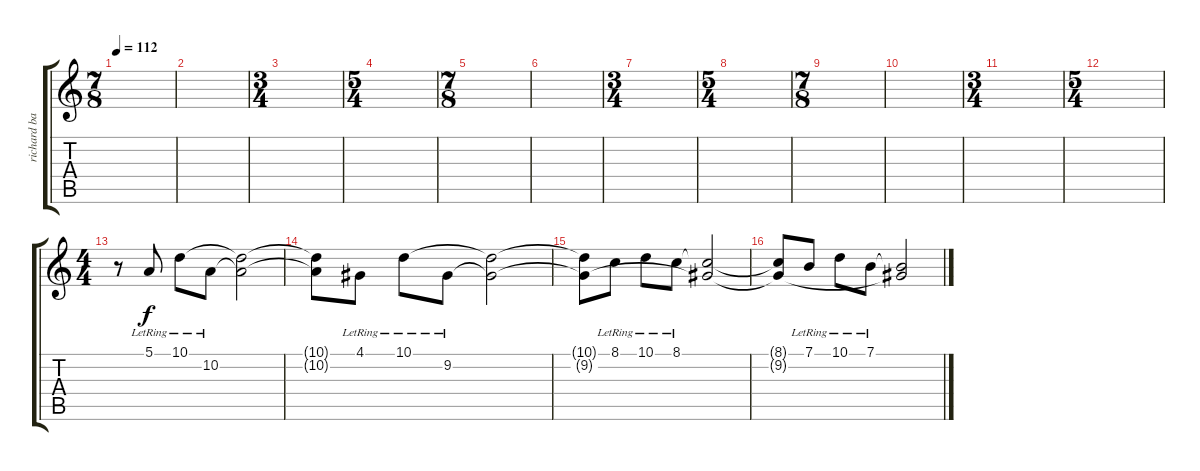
\track ("richard barbieri" "richard ba") {instrument acousticgrandpiano bank 255}
\staff {score tabs}
\tuning (E4 B3 G3 D3 A2 D2) {hide}
\ts (7 8)
\tempo 112
\clef g2
\ks c
|
|
\ts (3 4)
|
\ts (5 4)
|
\ts (7 8)
|
|
\ts (3 4)
|
\ts (5 4)
|
\ts (7 8)
|
|
\ts (3 4)
|
\ts (5 4)
|
\ts (4 4)
r.8 5.1{lr}.8 10.1{lr}.8 10.2{lr}.8 (10.1{t} 10.2{t}).2 |
(10.1{t} 10.2{t}).8 4.1{lr}.8 10.1{lr}.8 9.2{lr}.8 (10.1{t} 9.2{t}).2 |
(10.1{t} 9.2{t}).8 8.1{lr}.8 10.1{lr}.8 8.1{lr}.8 (8.1{t} 9.2{t}).2 |
(8.1{t} 9.2{t}).8 7.1{lr}.8 10.1{lr}.8 7.1{lr}.8 (7.1{t} 9.2{t}).2
